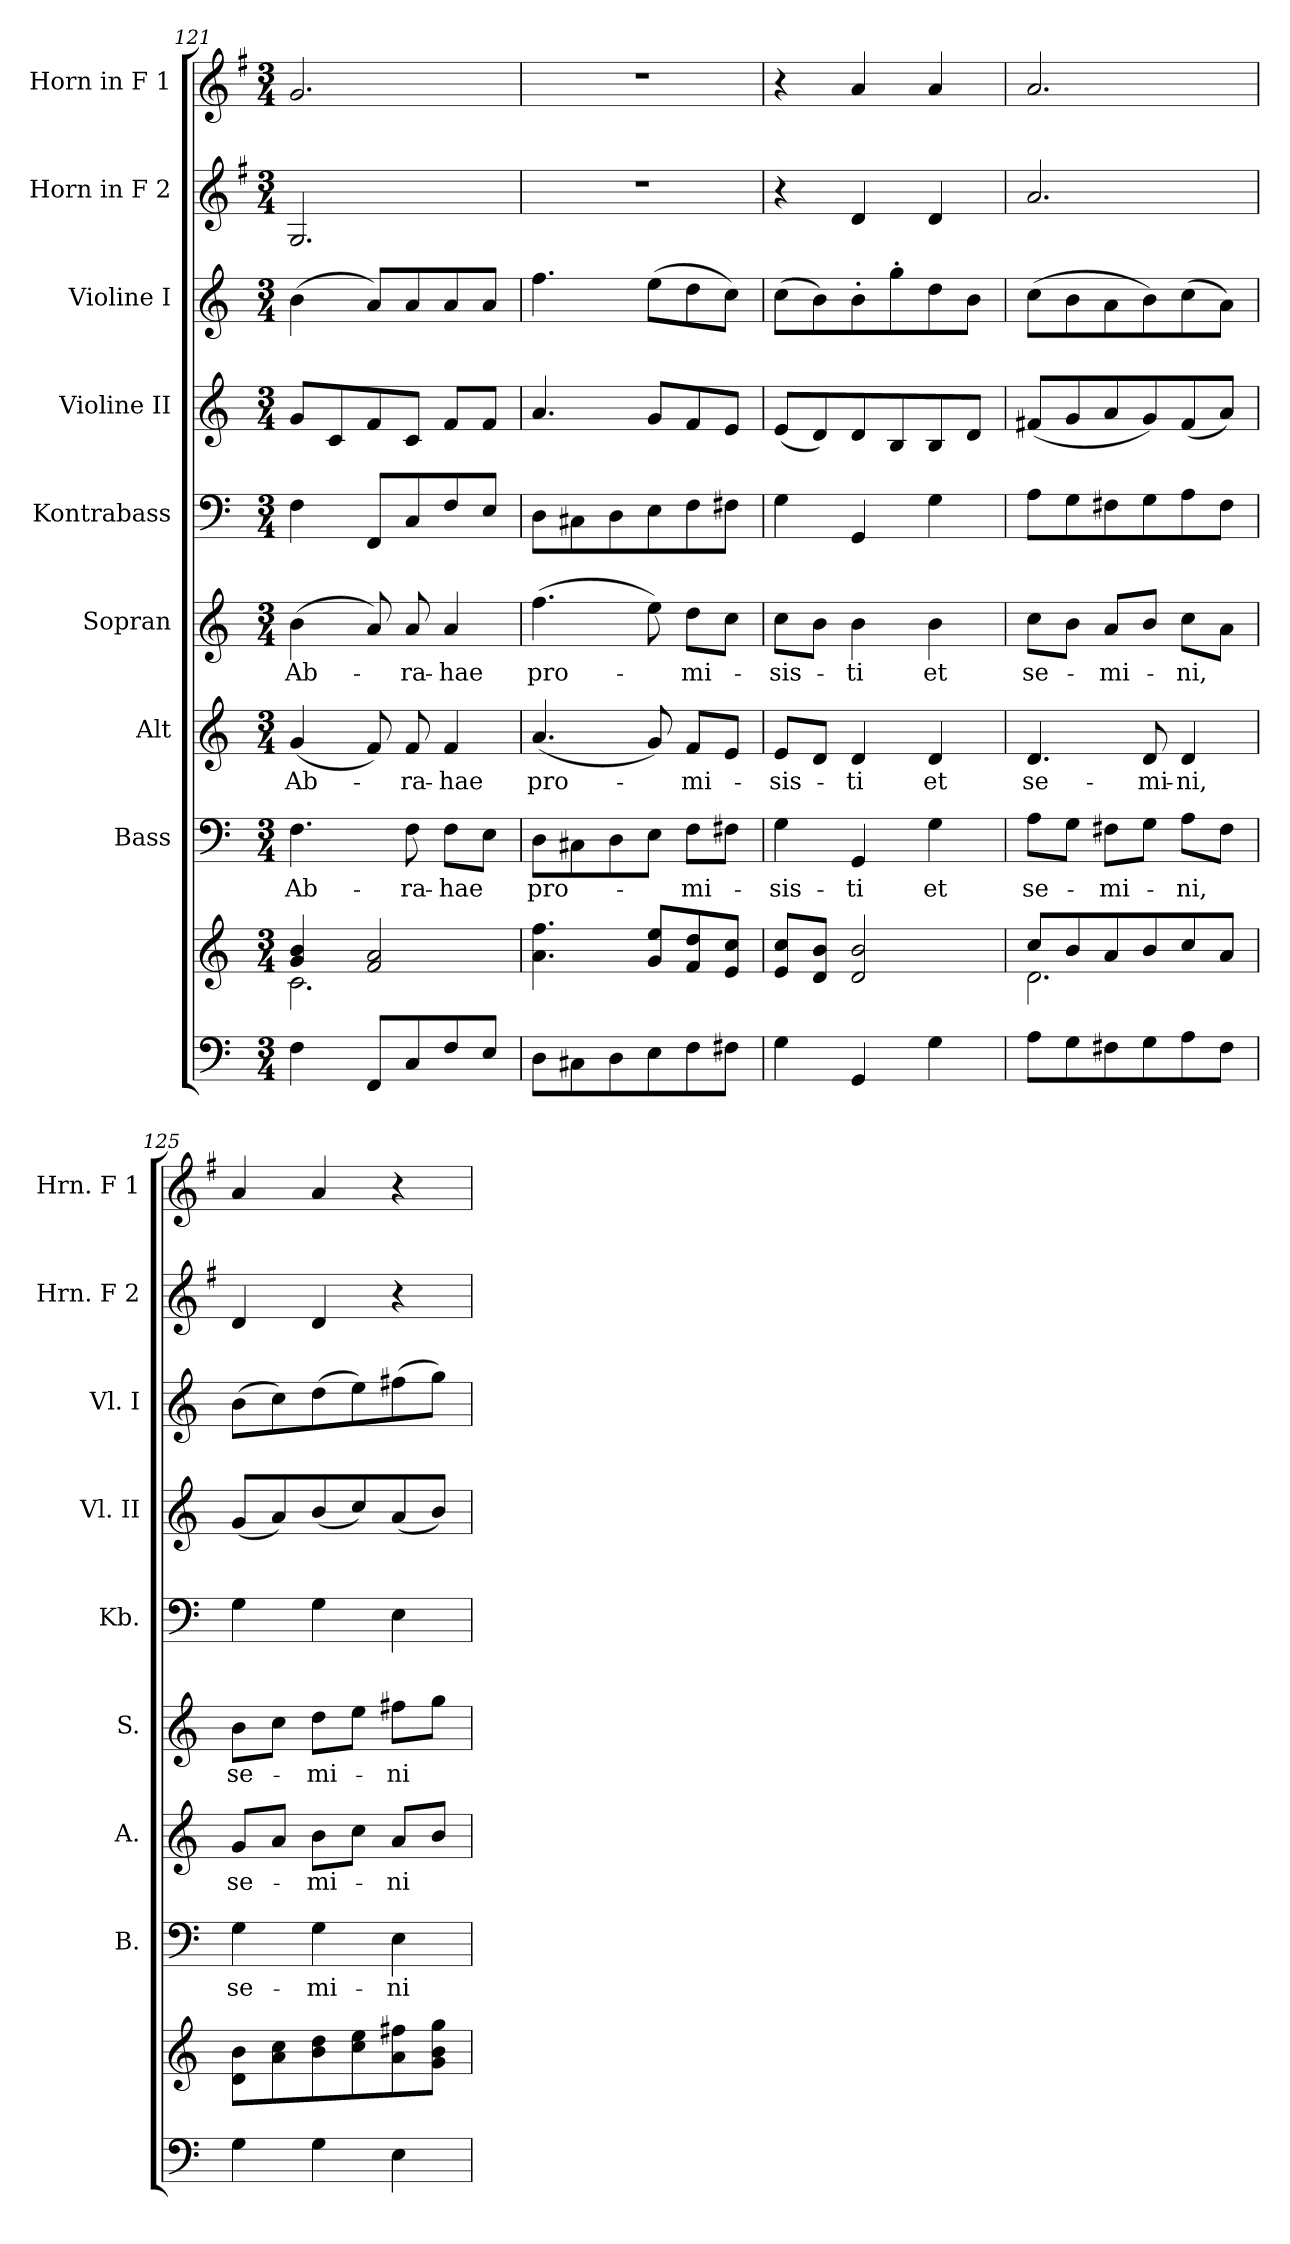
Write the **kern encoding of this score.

**kern	**kern	**kern	**text	**kern	**text	**kern	**text	**kern	**kern	**kern	**kern	**kern
*part9	*part9	*part8	*part8	*part7	*part7	*part6	*part6	*part5	*part4	*part3	*part2	*part1
*staff10	*staff9	*staff8	*staff8	*staff7	*staff7	*staff6	*staff6	*staff5	*staff4	*staff3	*staff2	*staff1
*	*	*I"Bass	*	*I"Alt	*	*I"Sopran	*	*I"Kontrabass	*I"Violine II	*I"Violine I	*I"Horn in F 2	*I"Horn in F 1
*	*	*I'B.	*	*I'A.	*	*I'S.	*	*I'Kb.	*I'Vl. II	*I'Vl. I	*I'Hrn. F 2	*I'Hrn. F 1
*clefF4	*clefG2	*clefF4	*	*clefG2	*	*clefG2	*	*clefF4	*clefG2	*clefG2	*clefG2	*clefG2
*	*	*	*	*	*	*	*	*ITrd7c12	*	*	*ITrd4c7	*ITrd4c7
*k[]	*k[]	*k[]	*	*k[]	*	*k[]	*	*k[]	*k[]	*k[]	*k[]	*k[]
*C:	*C:	*C:	*	*C:	*	*C:	*	*C:	*C:	*C:	*C:	*C:
*M3/4	*M3/4	*M3/4	*	*M3/4	*	*M3/4	*	*M3/4	*M3/4	*M3/4	*M3/4	*M3/4
=121	=121	=121	=121	=121	=121	=121	=121	=121	=121	=121	=121	=121
*	*^	*	*	*	*	*	*	*	*	*	*	*
!	!	!	!	!LO:LY:b	!	!LO:LY:b	!	!LO:LY:b	!	!	!	!	!
4F\	4g/ 4b/	2.c\	4.F\	Ab-	(<4g/	Ab-	(>4b\	Ab-	4FF\	8g/L	(>4b\	2.C/	2.c/
.	.	.	.	.	.	.	.	.	.	8c/	.	.	.
8FF/L	2f/ 2a/	.	.	.	8f/)	.	8a/)	.	8FFF/L	8f/	8a/L)	.	.
!	!	!	!	!LO:LY:b	!	!LO:LY:b	!	!LO:LY:b	!	!	!	!	!
8C/	.	.	8F\	-ra-	8f/	-ra-	8a/	-ra-	8CC/	8c/J	8a/	.	.
!	!	!	!	!LO:LY:b	!	!LO:LY:b	!	!LO:LY:b	!	!	!	!	!
8F/	.	.	8F\L	-hae	4f/	-hae	4a/	-hae	8FF/	8f/L	8a/	.	.
8E/J	.	.	8E\J	.	.	.	.	.	8EE/J	8f/J	8a/J	.	.
*	*v	*v	*	*	*	*	*	*	*	*	*	*	*
=122	=122	=122	=122	=122	=122	=122	=122	=122	=122	=122	=122	=122
!	!	!	!LO:LY:b	!	!LO:LY:b	!	!LO:LY:b	!	!	!	!	!
8D\L	4.a\ 4.ff\	8D\L	pro-	(<4.a/	pro-	(>4.ff\	pro-	8DD\L	4.a/	4.ff\	2.r	2.r
8C#X\	.	8C#X\	.	.	.	.	.	8CC#X\	.	.	.	.
8D\	.	8D\	.	.	.	.	.	8DD\	.	.	.	.
8E\	8g/ 8ee/L	8E\J	.	8g/)	.	8ee\)	.	8EE\	8g/L	(>8ee\L	.	.
!	!	!	!LO:LY:b	!	!LO:LY:b	!	!LO:LY:b	!	!	!	!	!
8F\	8f/ 8dd/	8F\L	-mi-	8f/L	-mi-	8dd\L	-mi-	8FF\	8f/	8dd\	.	.
8F#X\J	8e/ 8cc/J	8F#X\J	.	8e/J	.	8cc\J	.	8FF#X\J	8e/J	8cc\J)	.	.
=123	=123	=123	=123	=123	=123	=123	=123	=123	=123	=123	=123	=123
!	!	!	!LO:LY:b	!	!LO:LY:b	!	!LO:LY:b	!	!	!	!	!
4G\	8e/ 8cc/L	4G\	-sis-	8e/L	-sis-	8cc\L	-sis-	4GG\	(<8e/L	(>8cc\L	4r	4r
.	8d/ 8b/J	.	.	8d/J	.	8b\J	.	.	8d/)	8b\)	.	.
!	!	!	!LO:LY:b	!	!LO:LY:b	!	!LO:LY:b	!	!	!	!	!
4GG/	2d/ 2b/	4GG/	-ti	4d/	-ti	4b\	-ti	4GGG/	8d/	8b'>\	4G/	4d/
.	.	.	.	.	.	.	.	.	8B/	8gg'>\	.	.
!	!	!	!LO:LY:b	!	!LO:LY:b	!	!LO:LY:b	!	!	!	!	!
4G\	.	4G\	et	4d/	et	4b\	et	4GG\	8B/	8dd\	4G/	4d/
.	.	.	.	.	.	.	.	.	8d/J	8b\J	.	.
=124	=124	=124	=124	=124	=124	=124	=124	=124	=124	=124	=124	=124
*	*^	*	*	*	*	*	*	*	*	*	*	*
!	!	!	!	!LO:LY:b	!	!LO:LY:b	!	!LO:LY:b	!	!	!	!	!
8A\L	8cc/L	2.d\	8A\L	se-	4.d/	se-	8cc\L	se-	8AA\L	(<8f#X/L	(>8cc\L	2.d/	2.d/
8G\	8b/	.	8G\J	.	.	.	8b\J	.	8GG\	8g/	8b\	.	.
!	!	!	!	!LO:LY:b	!	!	!	!LO:LY:b	!	!	!	!	!
8F#X\	8a/	.	8F#X\L	-mi-	.	.	8a/L	-mi-	8FF#X\	8a/	8a\	.	.
!	!	!	!	!	!	!LO:LY:b	!	!	!	!	!	!	!
8G\	8b/	.	8G\J	.	8d/	-mi-	8b/J	.	8GG\	8g/)	8b\)	.	.
!	!	!	!	!LO:LY:b	!	!LO:LY:b	!	!LO:LY:b	!	!	!	!	!
8A\	8cc/	.	8A\L	-ni,	4d/	-ni,	8cc\L	-ni,	8AA\	(<8f#/	(>8cc\	.	.
8F#\J	8a/J	.	8F#\J	.	.	.	8a\J	.	8FF#\J	8a/J)	8a\J)	.	.
*	*v	*v	*	*	*	*	*	*	*	*	*	*	*
!!LO:PB:g=z
=125	=125	=125	=125	=125	=125	=125	=125	=125	=125	=125	=125	=125
!	!	!	!LO:LY:b	!	!LO:LY:b	!	!LO:LY:b	!	!	!	!	!
4G\	8d\ 8b\L	4G\	se-	8g/L	se-	8b\L	se-	4GG\	(<8g/L	(>8b\L	4G/	4d/
.	8a\ 8cc\	.	.	8a/J	.	8cc\J	.	.	8a/)	8cc\)	.	.
!	!	!	!LO:LY:b	!	!LO:LY:b	!	!LO:LY:b	!	!	!	!	!
4G\	8b\ 8dd\	4G\	-mi-	8b\L	-mi-	8dd\L	-mi-	4GG\	(<8b/	(>8dd\	4G/	4d/
.	8cc\ 8ee\	.	.	8cc\J	.	8ee\J	.	.	8cc/)	8ee\)	.	.
!	!	!	!LO:LY:b	!	!LO:LY:b	!	!LO:LY:b	!	!	!	!	!
4E\	8a\ 8ff#X\	4E\	-ni	8a/L	-ni	8ff#X\L	-ni	4EE\	(<8a/	(>8ff#X\	4r	4r
.	8g\ 8b\ 8gg\J	.	.	8b/J	.	8gg\J	.	.	8b/J)	8gg\J)	.	.
=	=	=	=	=	=	=	=	=	=	=	=	=
*-	*-	*-	*-	*-	*-	*-	*-	*-	*-	*-	*-	*-
